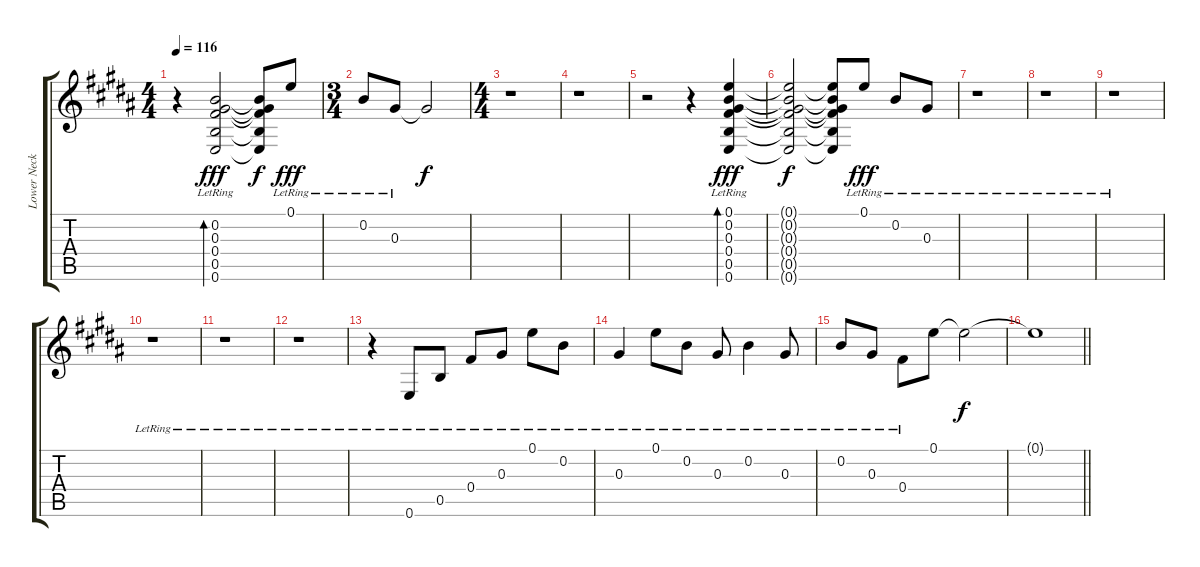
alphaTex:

\track ("Lower Neck (Fretless)" "Lower Neck") {instrument electricguitarclean}
\staff {score tabs}
\tuning (E4 B3 Ab3 Gb3 B2 E2) {hide}
\ts (4 4)
\tempo 116
\clef g2
\ks b
r.4{dy f} (0.2{lr} 0.3{lr} 0.4{lr} 0.5{lr} 0.6{lr}).2{bd 240 dy fff} (0.2{t} 0.3{t} 0.4{t} 0.5{t} 0.6{t}).8{dy f} 0.1{lr}.8{dy fff} |
\ts (3 4)
0.2{lr}.8 0.3{lr}.8 0.3{t}.2{dy f} |
\ts (4 4)
r.1 |
r.1 |
r.2 r.4 (0.1{lr} 0.2 0.3{lr} 0.4{lr} 0.5{lr} 0.6{lr}).4{bd 240 dy fff} |
(0.1{t} 0.2{t} 0.3{t} 0.4{t} 0.5{t} 0.6{t}).2{dy f} (0.1{t} 0.2{t} 0.3{t} 0.4{t} 0.5{t} 0.6{t}).8 0.1{lr}.8{dy fff} 0.2{lr}.8 0.3{lr}.8 |
r.1 |
r.1 |
r.1 |
r.1 |
r.1 |
r.1 |
r.4 0.6{lr}.8 0.5{lr}.8 0.4{lr}.8 0.3{lr}.8 0.1{lr}.8 0.2{lr}.8 |
0.3{lr}.4 0.1{lr}.8 0.2{lr}.8 0.3{lr}.8 0.2{lr}.4 0.3{lr}.8 |
0.2{lr}.8 0.3{lr}.8 0.4{lr}.8 0.1.8 0.1{t}.2{dy f} |
\barLineRight lightlight
0.1{t}.1
